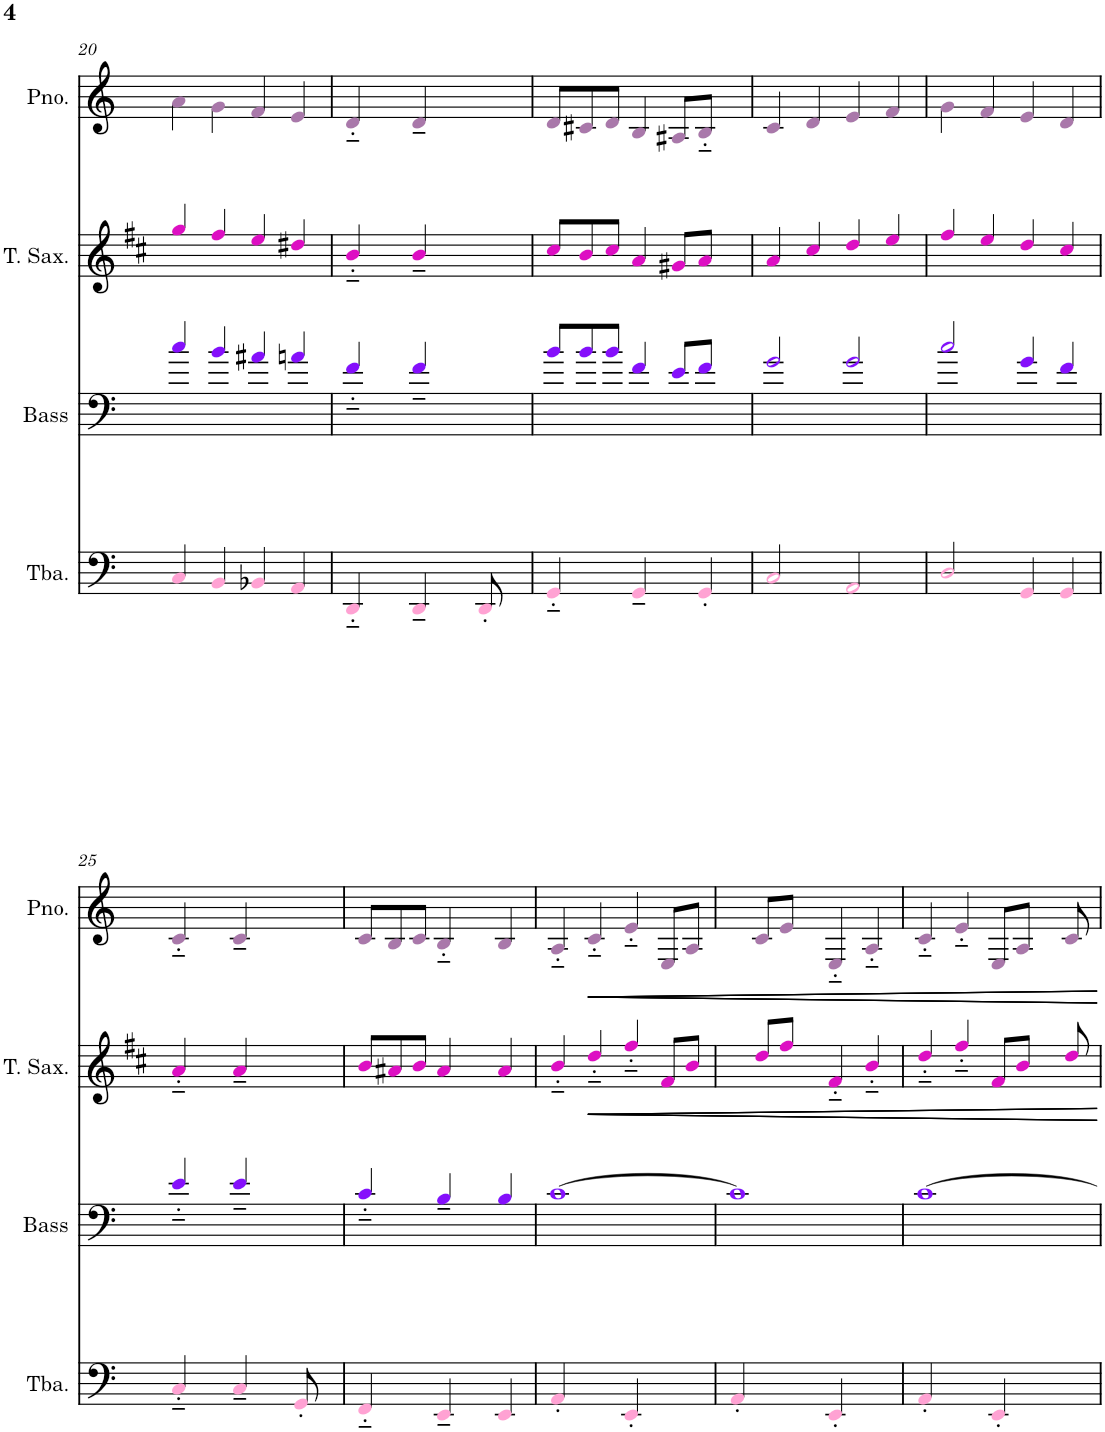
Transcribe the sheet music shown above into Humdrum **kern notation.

**kern	**kern	**kern	**kern
*part4	*part3	*part2	*part1
*staff4	*staff3	*staff2	*staff1
*I"Tuba	*I"Acoustic Bass	*I"Tenor Saxophone	*I"Piano
*I'Tba.	*I'Bass	*I'T. Sax.	*I'Pno.
!!LO:PB:g=z
*clefF4	*clefF4	*clefG2	*clefG2
*	*Trd7c12	*Trd8c14	*
*k[]	*k[]	*k[f#c#]	*k[]
*M4/4	*M4/4	*M4/4	*M4/4
=20	=20	=20	=20
4Ci/	4ccj/	4ggZ/	4aV\
4BBi/	4bj/	4ff#Z/	4gV\
4BB-Xi/	4a#Xj/	4eeZ/	4fV/
4AAi/	4anj/	4dd#XZ/	4eV/
=21	=21	=21	=21
4DD'~i/	4f'~j/	4b'~Z/	4d'~V/
8ryy	8ryy	8ryy	8ryy
4DD~i/	4f~j/	4b~Z/	4d~V/
8ryy	4.ryy	4.ryy	4.ryy
8DD'i/	.	.	.
8ryy	.	.	.
=22	=22	=22	=22
4GG'~i/	8bj/L	8cc#Z/L	8dV/L
.	8bj/	8bZ/	8c#XV/
8ryy	8bj/J	8cc#Z/J	8dV/J
4GG~i/	4fj/	4aZ/	4BV/
8ryy	8ej/L	8g#XZ/L	8A#XV/L
4GG'i/	8fj/J	8aZ/J	8B'~V/J
.	8ryy	8ryy	8ryy
=23	=23	=23	=23
2Ci/	2gj/	4aZ/	4cV/
.	.	4cc#Z/	4dV/
2AAi/	2gj/	4ddZ/	4eV/
.	.	4eeZ/	4fV/
=24	=24	=24	=24
2Di/	2ccj/	4ff#Z/	4gV\
.	.	4eeZ/	4fV/
4GGi/	4gj/	4ddZ/	4eV/
4GGi/	4fj/	4cc#Z/	4dV/
!!LO:LB:g=z
=25	=25	=25	=25
4C'~i/	4e'~j/	4a'~Z/	4c'~V/
8ryy	8ryy	8ryy	8ryy
4C~i/	4e~j/	4a~Z/	4c~V/
8ryy	4.ryy	4.ryy	4.ryy
8GG'i/	.	.	.
8ryy	.	.	.
=26	=26	=26	=26
4FF'~i/	4c'~j/	8bZ/L	8cV/L
.	.	8a#XZ/	8BV/
8ryy	8ryy	8bZ/J	8cV/J
4EE~i/	4B~j/	4a#Z/	4B'~V/
8ryy	8ryy	8ryy	8ryy
4EEi/	4Bj/	4a#Z/	4BV/
=27	=27	=27	=27
4AA'i/	[1cj	4b'~Z/	4A'~V/
4ryy	.	4dd'~Z/	4c'~V/
4EE'i/	.	4ff#'~Z/	4e'~V/
4ryy	.	8f#Z/L	8EV/L
.	.	8bZ/J	8AV/J
=28	=28	=28	=28
4AA'i/	1cj]	8ryy	8ryy
.	.	8ddZ/L	8cV/L
4ryy	.	8ff#Z/J	8eV/J
.	.	8ryy	8ryy
4EE'i/	.	4f#'~Z/	4E'~V/
4ryy	.	4b'~Z/	4A'~V/
=29	=29	=29	=29
4AA'i/	[1cj	4dd'~Z/	4c'~V/
4ryy	.	4ff#'~Z/	4e'~V/
4EE'i/	.	8f#Z/L	8EV/L
.	.	8bZ/J	8AV/J
4ryy	.	8ryy	8ryy
.	.	8ddZ/	8cV/
=	=	=	=
*-	*-	*-	*-
